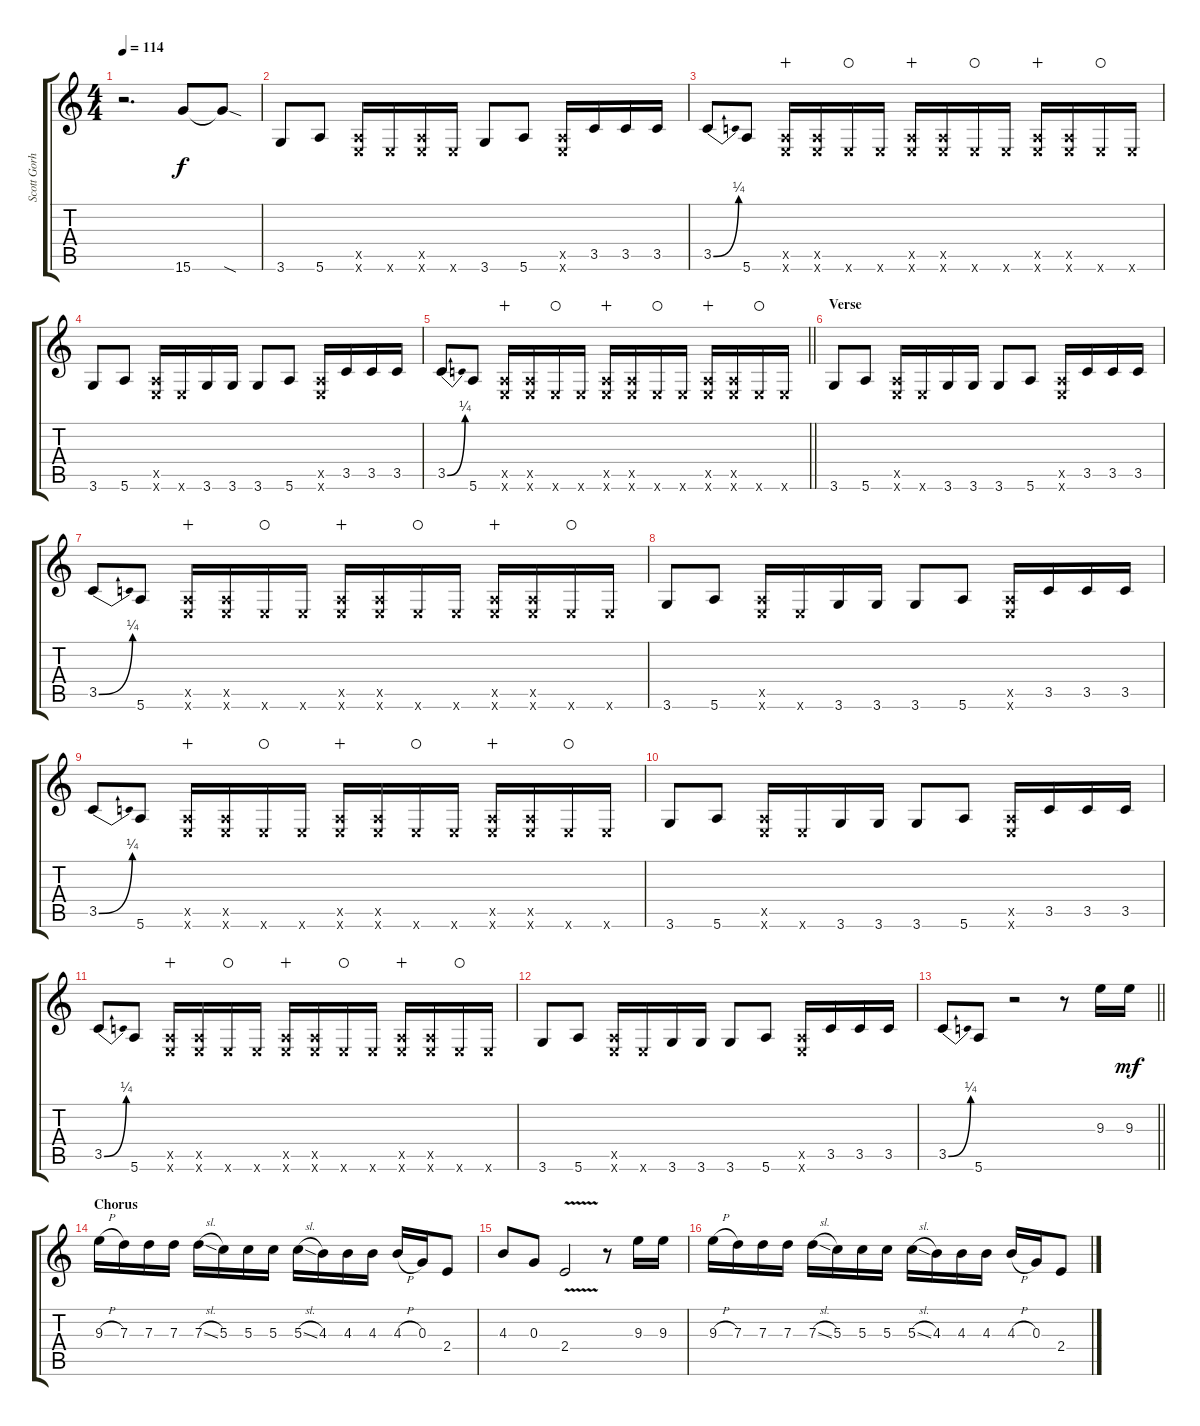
\track ("Scott Gorham" "Scott Gorh") {instrument distortionguitar}
\staff {score tabs}
\tuning (E4 B3 G3 D3 A2 E2) {hide}
\ts (4 4)
\tempo 114
\clef g2
\ks c
r.2{d dy f instrument distortionguitar} 15.6.8 15.6{sod t}.8 |
3.6.8 5.6.8 (0.5{x} 0.6{x}).16 0.6{x}.16 (0.5{x} 0.6{x}).16 0.6{x}.16 3.6.8 5.6.8 (0.5{x} 0.6{x}).16 3.5.16 3.5.16 3.5.16 |
3.5{be (bend 0 0 60 1)}.8 5.6.8 (0.5{x} 0.6{x}).16{wahc} (0.5{x} 0.6{x}).16 0.6{x}.16{waho} 0.6{x}.16 (0.5{x} 0.6{x}).16{wahc} (0.5{x} 0.6{x}).16 0.6{x}.16{waho} 0.6{x}.16 (0.5{x} 0.6{x}).16{wahc} (0.5{x} 0.6{x}).16 0.6{x}.16{waho} 0.6{x}.16 |
3.6.8 5.6.8 (0.5{x} 0.6{x}).16 0.6{x}.16 3.6.16 3.6.16 3.6.8 5.6.8 (0.5{x} 0.6{x}).16 3.5.16 3.5.16 3.5.16 |
\barLineRight lightlight
3.5{be (bend 0 0 60 1)}.8 5.6.8 (0.5{x} 0.6{x}).16{wahc} (0.5{x} 0.6{x}).16 0.6{x}.16{waho} 0.6{x}.16 (0.5{x} 0.6{x}).16{wahc} (0.5{x} 0.6{x}).16 0.6{x}.16{waho} 0.6{x}.16 (0.5{x} 0.6{x}).16{wahc} (0.5{x} 0.6{x}).16 0.6{x}.16{waho} 0.6{x}.16 |
\section ("" "Verse")
3.6.8 5.6.8 (0.5{x} 0.6{x}).16 0.6{x}.16 3.6.16 3.6.16 3.6.8 5.6.8 (0.5{x} 0.6{x}).16 3.5.16 3.5.16 3.5.16 |
3.5{be (bend 0 0 60 1)}.8 5.6.8 (0.5{x} 0.6{x}).16{wahc} (0.5{x} 0.6{x}).16 0.6{x}.16{waho} 0.6{x}.16 (0.5{x} 0.6{x}).16{wahc} (0.5{x} 0.6{x}).16 0.6{x}.16{waho} 0.6{x}.16 (0.5{x} 0.6{x}).16{wahc} (0.5{x} 0.6{x}).16 0.6{x}.16{waho} 0.6{x}.16 |
3.6.8 5.6.8 (0.5{x} 0.6{x}).16 0.6{x}.16 3.6.16 3.6.16 3.6.8 5.6.8 (0.5{x} 0.6{x}).16 3.5.16 3.5.16 3.5.16 |
3.5{be (bend 0 0 60 1)}.8 5.6.8 (0.5{x} 0.6{x}).16{wahc} (0.5{x} 0.6{x}).16 0.6{x}.16{waho} 0.6{x}.16 (0.5{x} 0.6{x}).16{wahc} (0.5{x} 0.6{x}).16 0.6{x}.16{waho} 0.6{x}.16 (0.5{x} 0.6{x}).16{wahc} (0.5{x} 0.6{x}).16 0.6{x}.16{waho} 0.6{x}.16 |
3.6.8 5.6.8 (0.5{x} 0.6{x}).16 0.6{x}.16 3.6.16 3.6.16 3.6.8 5.6.8 (0.5{x} 0.6{x}).16 3.5.16 3.5.16 3.5.16 |
3.5{be (bend 0 0 60 1)}.8 5.6.8 (0.5{x} 0.6{x}).16{wahc} (0.5{x} 0.6{x}).16 0.6{x}.16{waho} 0.6{x}.16 (0.5{x} 0.6{x}).16{wahc} (0.5{x} 0.6{x}).16 0.6{x}.16{waho} 0.6{x}.16 (0.5{x} 0.6{x}).16{wahc} (0.5{x} 0.6{x}).16 0.6{x}.16{waho} 0.6{x}.16 |
3.6.8 5.6.8 (0.5{x} 0.6{x}).16 0.6{x}.16 3.6.16 3.6.16 3.6.8 5.6.8 (0.5{x} 0.6{x}).16 3.5.16 3.5.16 3.5.16 |
\barLineRight lightlight
3.5{be (bend 0 0 60 1)}.8 5.6.8 r.2 r.8 9.3.16 9.3.16{dy mf} |
\section ("" "Chorus")
9.3{h}.16 7.3.16 7.3.16 7.3.16 7.3{sl}.16 5.3.16 5.3.16 5.3.16 5.3{sl}.16 4.3.16 4.3.16 4.3.16 4.3{h}.16 0.3.16 2.4.8 |
4.3.8 0.3.8 2.4{v}.2 r.8 9.3.16 9.3.16 |
9.3{h}.16 7.3.16 7.3.16 7.3.16 7.3{sl}.16 5.3.16 5.3.16 5.3.16 5.3{sl}.16 4.3.16 4.3.16 4.3.16 4.3{h}.16 0.3.16 2.4.8
